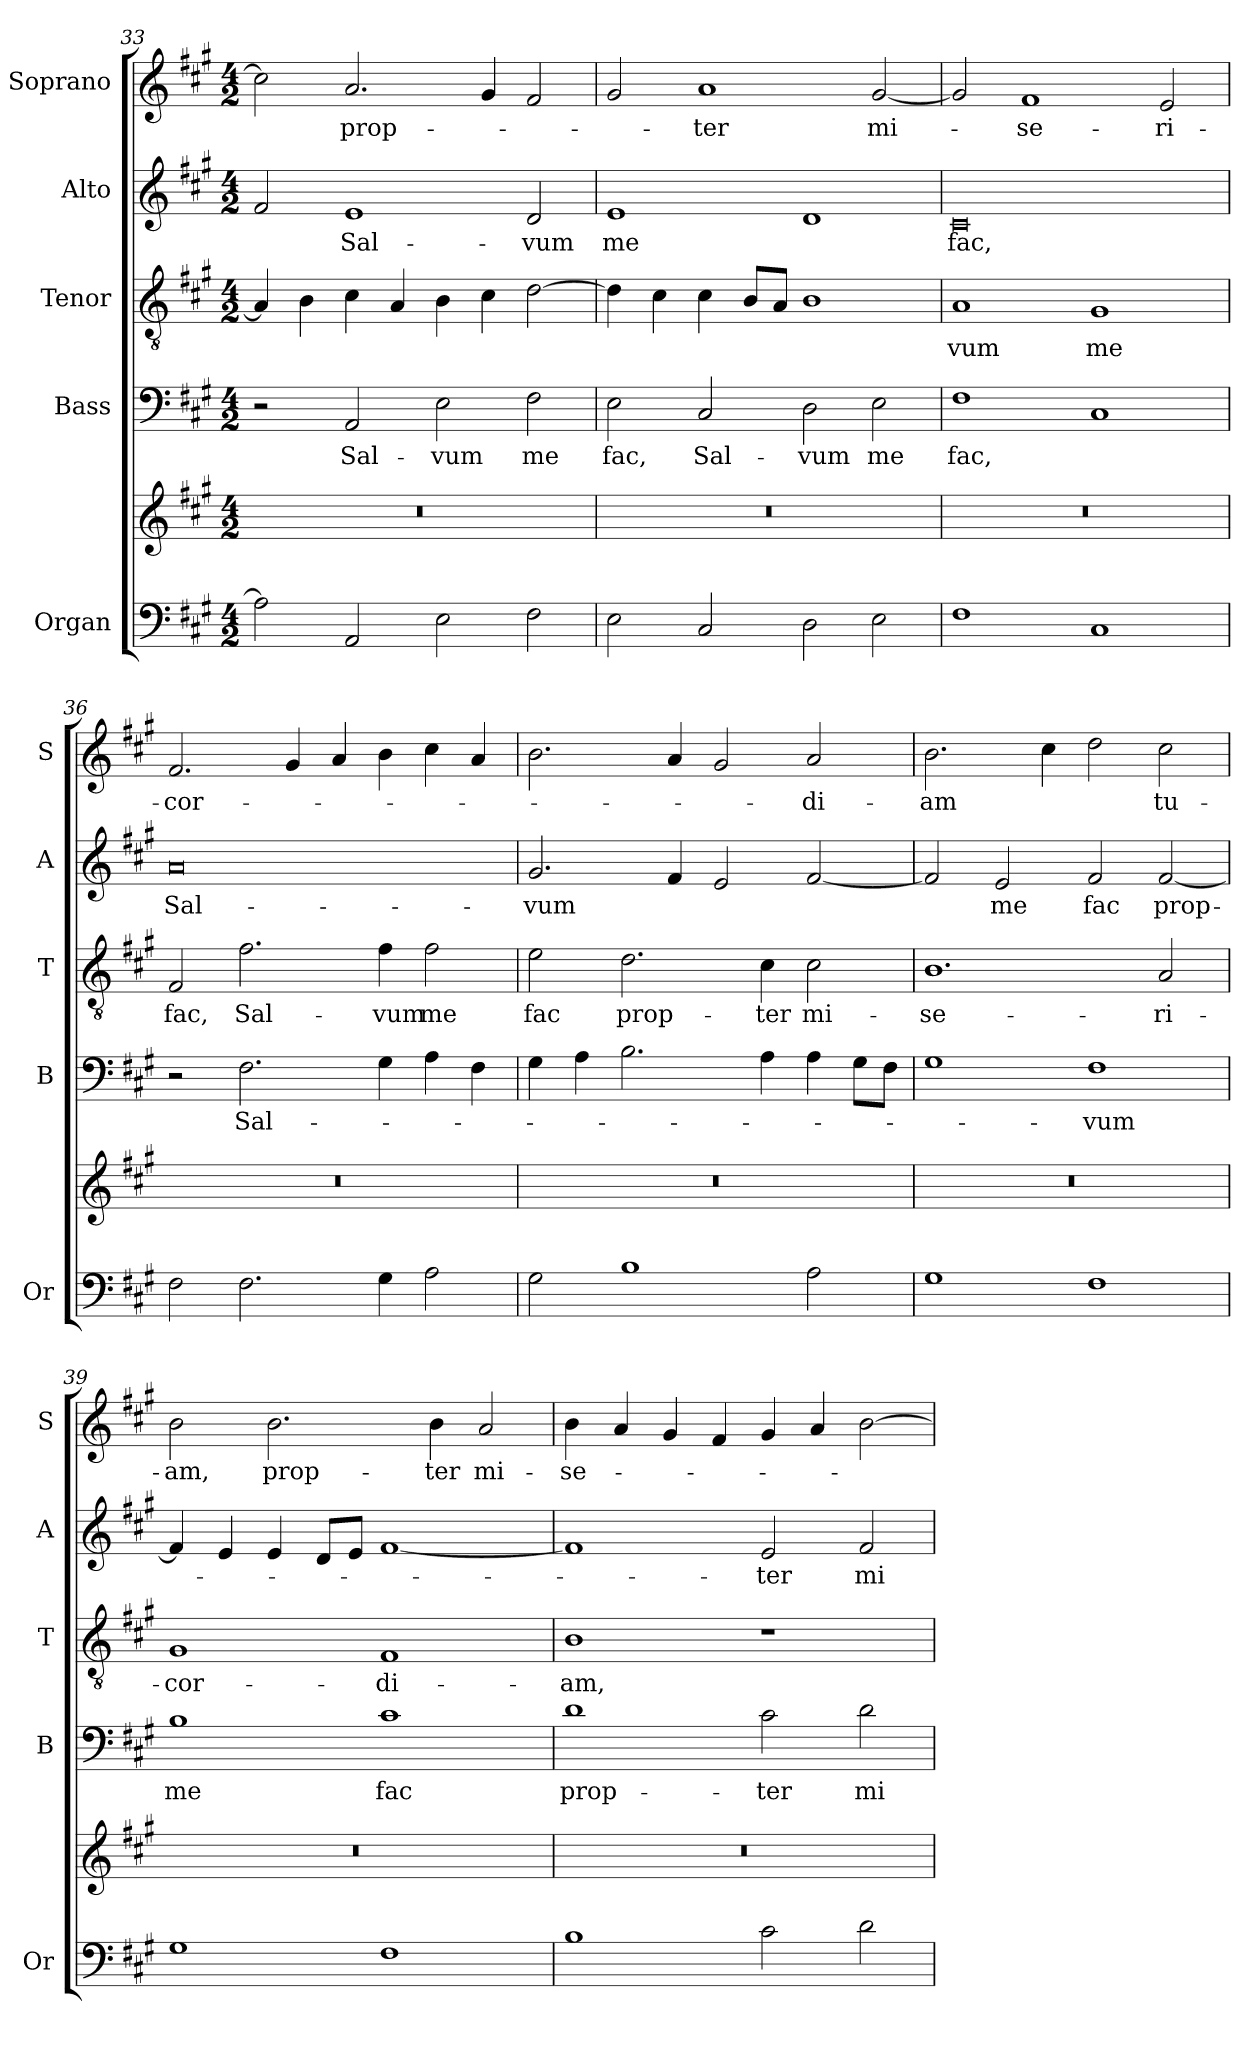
**kern	**kern	**kern	**text	**kern	**text	**kern	**text	**kern	**text
*part5	*part5	*part4	*part4	*part3	*part3	*part2	*part2	*part1	*part1
*staff6	*staff5	*staff4	*staff4	*staff3	*staff3	*staff2	*staff2	*staff1	*staff1
*I"Organ	*	*I"Bass	*	*I"Tenor	*	*I"Alto	*	*I"Soprano	*
*I'Or	*	*I'B	*	*I'T	*	*I'A	*	*I'S	*
*clefF4	*clefG2	*clefF4	*	*clefGv2	*	*clefG2	*	*clefG2	*
*k[f#c#g#]	*k[f#c#g#]	*k[f#c#g#]	*	*k[f#c#g#]	*	*k[f#c#g#]	*	*k[f#c#g#]	*
*A:	*A:	*A:	*	*A:	*	*A:	*	*A:	*
*M4/2	*M4/2	*M4/2	*	*M4/2	*	*M4/2	*	*M4/2	*
=33	=33	=33	=33	=33	=33	=33	=33	=33	=33
2A\]	0r	2r	.	4A/]	.	2f#/	.	2cc#\]	.
.	.	.	.	4B\	.	.	.	.	.
!	!	!	!LO:LY:b	!	!	!	!LO:LY:b	!	!LO:LY:b
2AA/	.	2AA/	Sal-	4c#\	.	1e	Sal-	2.a/	prop-
.	.	.	.	4A/	.	.	.	.	.
!	!	!	!LO:LY:b	!	!	!	!	!	!
2E\	.	2E\	-vum	4B\	.	.	.	.	.
.	.	.	.	4c#\	.	.	.	4g#/	.
!	!	!	!LO:LY:b	!	!	!	!LO:LY:b	!	!
2F#\	.	2F#\	me	[2d\	.	2d/	-vum	2f#/	.
!!LO:LB:g=z
=34	=34	=34	=34	=34	=34	=34	=34	=34	=34
!	!	!	!LO:LY:b	!	!	!	!LO:LY:b	!	!
2E\	0r	2E\	fac,	4d\]	.	1e	me	2g#/	.
.	.	.	.	4c#\	.	.	.	.	.
!	!	!	!LO:LY:b	!	!	!	!	!	!LO:LY:b
2C#/	.	2C#/	Sal-	4c#\	.	.	.	1a	-ter
.	.	.	.	8B/L	.	.	.	.	.
.	.	.	.	8A/J	.	.	.	.	.
!	!	!	!LO:LY:b	!	!	!	!	!	!
2D\	.	2D\	-vum	1B	.	1d	.	.	.
!	!	!	!LO:LY:b	!	!	!	!	!	!LO:LY:b
2E\	.	2E\	me	.	.	.	.	[2g#/	mi-
=35	=35	=35	=35	=35	=35	=35	=35	=35	=35
!	!	!	!LO:LY:b	!	!LO:LY:b	!	!LO:LY:b	!	!
1F#	0r	1F#	fac,	1A	-vum	0c#	fac,	2g#/]	.
!	!	!	!	!	!	!	!	!	!LO:LY:b
.	.	.	.	.	.	.	.	1f#	-se-
!	!	!	!	!	!LO:LY:b	!	!	!	!
1C#	.	1C#	.	1G#	me	.	.	.	.
!	!	!	!	!	!	!	!	!	!LO:LY:b
.	.	.	.	.	.	.	.	2e/	-ri-
=36	=36	=36	=36	=36	=36	=36	=36	=36	=36
!	!	!	!	!	!LO:LY:b	!	!LO:LY:b	!	!LO:LY:b
2F#\	0r	2r	.	2F#/	fac,	0a	Sal-	2.f#/	-cor-
!	!	!	!LO:LY:b	!	!LO:LY:b	!	!	!	!
2.F#\	.	2.F#\	Sal-	2.f#\	Sal-	.	.	.	.
.	.	.	.	.	.	.	.	4g#/	.
.	.	.	.	.	.	.	.	4a/	.
!	!	!	!	!	!LO:LY:b	!	!	!	!
4G#\	.	4G#\	.	4f#\	-vum	.	.	4b\	.
!	!	!	!	!	!LO:LY:b	!	!	!	!
2A\	.	4A\	.	2f#\	me	.	.	4cc#\	.
.	.	4F#\	.	.	.	.	.	4a/	.
=37	=37	=37	=37	=37	=37	=37	=37	=37	=37
!	!	!	!	!	!LO:LY:b	!	!LO:LY:b	!	!
2G#\	0r	4G#\	.	2e\	fac	2.g#/	-vum	2.b\	.
.	.	4A\	.	.	.	.	.	.	.
!	!	!	!	!	!LO:LY:b	!	!	!	!
1B	.	2.B\	.	2.d\	prop-	.	.	.	.
.	.	.	.	.	.	4f#/	.	4a/	.
.	.	.	.	.	.	2e/	.	2g#/	.
!	!	!	!	!	!LO:LY:b	!	!	!	!
.	.	4A\	.	4c#\	-ter	.	.	.	.
!	!	!	!	!	!LO:LY:b	!	!	!	!LO:LY:b
2A\	.	4A\	.	2c#\	mi-	[2f#/	.	2a/	-di-
.	.	8G#\L	.	.	.	.	.	.	.
.	.	8F#\J	.	.	.	.	.	.	.
=38	=38	=38	=38	=38	=38	=38	=38	=38	=38
!	!	!	!	!	!LO:LY:b	!	!	!	!LO:LY:b
1G#	0r	1G#	.	1.B	-se-	2f#/]	.	2.b\	-am
!	!	!	!	!	!	!	!LO:LY:b	!	!
.	.	.	.	.	.	2e/	me	.	.
.	.	.	.	.	.	.	.	4cc#\	.
!	!	!	!LO:LY:b	!	!	!	!LO:LY:b	!	!
1F#	.	1F#	-vum	.	.	2f#/	fac	2dd\	.
!	!	!	!	!	!LO:LY:b	!	!LO:LY:b	!	!LO:LY:b
.	.	.	.	2A/	-ri-	[2f#/	prop-	2cc#\	tu-
!!LO:PB:g=z
=39	=39	=39	=39	=39	=39	=39	=39	=39	=39
!	!	!	!LO:LY:b	!	!LO:LY:b	!	!	!	!LO:LY:b
1G#	0r	1B	me	1G#	-cor-	4f#/]	.	2b\	-am,
.	.	.	.	.	.	4e/	.	.	.
!	!	!	!	!	!	!	!	!	!LO:LY:b
.	.	.	.	.	.	4e/	.	2.b\	prop-
.	.	.	.	.	.	8d/L	.	.	.
.	.	.	.	.	.	8e/J	.	.	.
!	!	!	!LO:LY:b	!	!LO:LY:b	!	!	!	!
1F#	.	1c#	fac	1F#	-di-	[1f#	.	.	.
!	!	!	!	!	!	!	!	!	!LO:LY:b
.	.	.	.	.	.	.	.	4b\	-ter
!	!	!	!	!	!	!	!	!	!LO:LY:b
.	.	.	.	.	.	.	.	2a/	mi-
=40	=40	=40	=40	=40	=40	=40	=40	=40	=40
!	!	!	!LO:LY:b	!	!LO:LY:b	!	!	!	!LO:LY:b
1B	0r	1d	prop-	1B	-am,	1f#]	.	4b\	-se-
.	.	.	.	.	.	.	.	4a/	.
.	.	.	.	.	.	.	.	4g#/	.
.	.	.	.	.	.	.	.	4f#/	.
!	!	!	!LO:LY:b	!	!	!	!LO:LY:b	!	!
2c#\	.	2c#\	-ter	1r	.	2e/	-ter	4g#/	.
.	.	.	.	.	.	.	.	4a/	.
!	!	!	!LO:LY:b	!	!	!	!LO:LY:b	!	!
2d\	.	2d\	mi-	.	.	2f#/	mi-	[2b\	.
=	=	=	=	=	=	=	=	=	=
*-	*-	*-	*-	*-	*-	*-	*-	*-	*-
